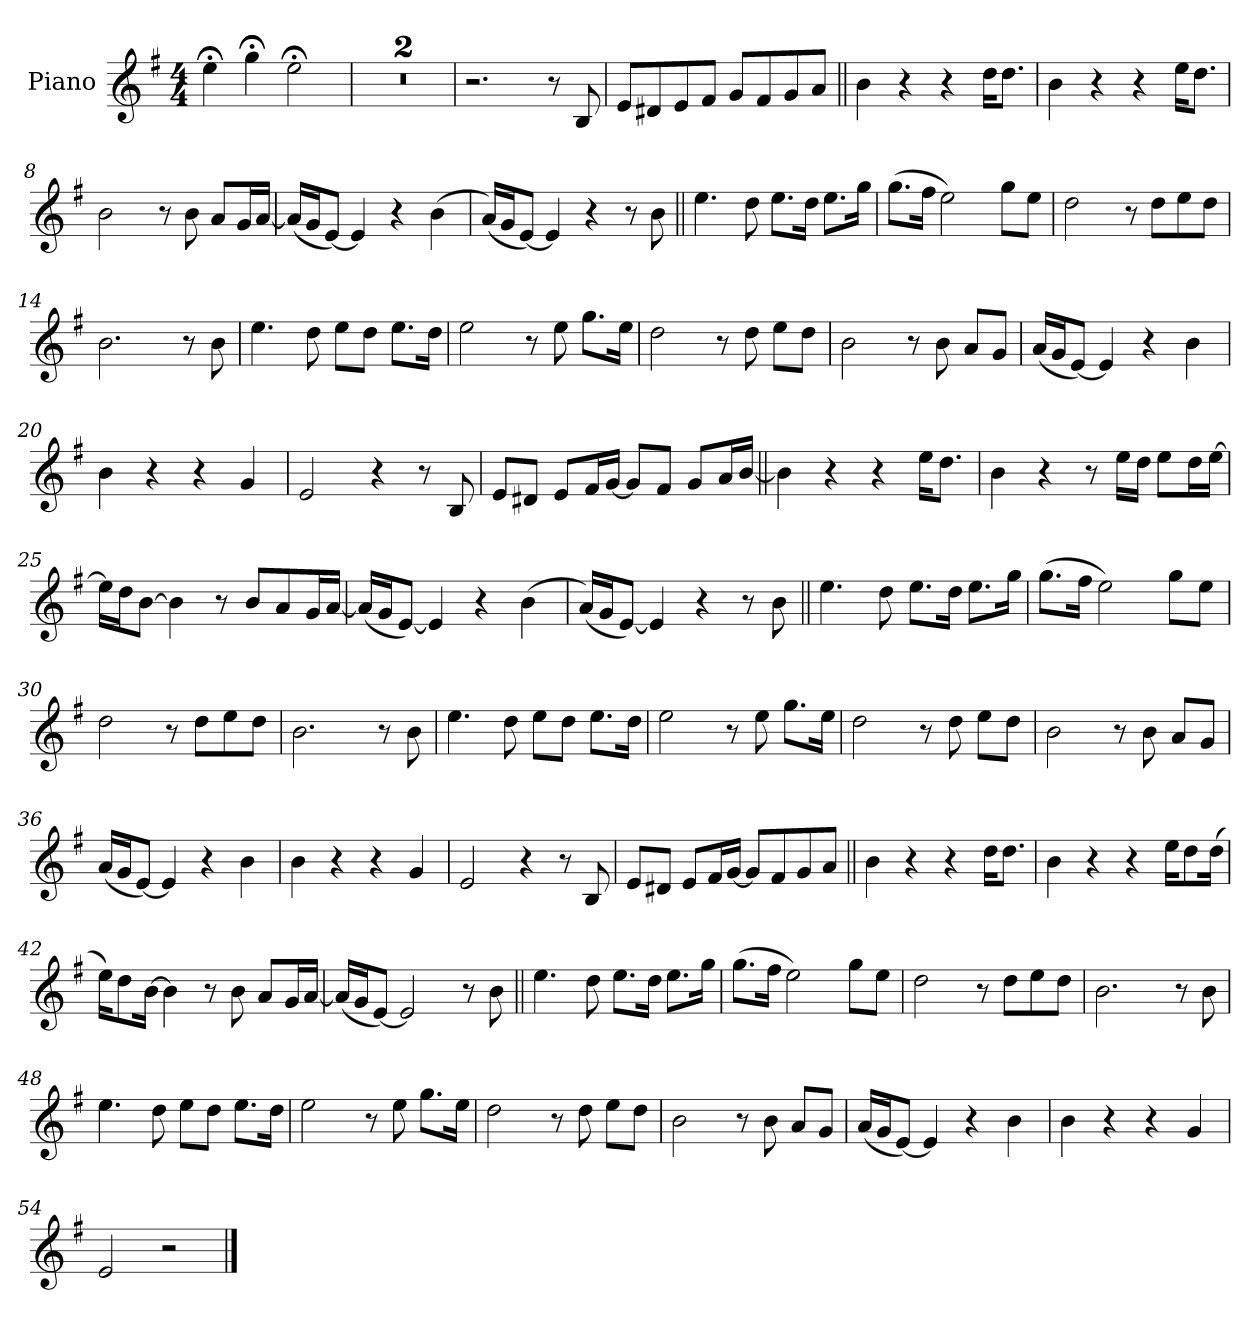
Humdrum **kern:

**kern
*part1
*staff1
*I"Piano
*I'Pno.
*clefG2
*k[f#]
*M4/4
*MM80
=1
4ee;<!
4gg;<!
2ee;<!
=2
1r
=3
1r
=4
2.r
8r
8B
=5
8eL
8d#X
8e
8f#J
8gL
8f#
8g
8aJ
=6||
4b
4r
4r
16ddKL
8.ddJ
=7
4b
4r
4r
16eeKL
8.ddJ
=8
2b
8r
8b
8aL
16gL
[16aJJ
=9
(16aLL]
16gJ
[8eJ)
4e]
4r
(4b
=10
(16aLL)
16gJ
[8eJ)
4e]
4r
8r
8b
=11||
4.ee
8dd
8.eeL
16ddJk
8.eeL
16ggJk
=12
(8.ggL
16ff#Jk
2ee)
8ggL
8eeJ
=13
2dd
8r
8ddL
8ee
8ddJ
=14
2.b
8r
8b
=15
4.ee
8dd
8eeL
8ddJ
8.eeL
16ddJk
=16
2ee
8r
8ee
8.ggL
16eeJk
=17
2dd
8r
8dd
8eeL
8ddJ
=18
2b
8r
8b
8aL
8gJ
=19
(16aLL
16gJ
[8eJ)
4e]
4r
4b
=20
4b
4r
4r
4g!
=21
2e!
4r
8r
8B
=22
8eL
8d#XJ
8eL
16f#L
[16gJJ
8gL]
8f#J
8gL
16aL
[16bJJ
=23||
4b]
4r
4r
16eeKL
8.ddJ
=24
4b
4r
8r
16eeLL
16ddJJ
8eeL
16ddL
[16eeJJ
=25
16eeLL]
16ddJ
[8bJ
4b]
8r
8bL
8a
16gL
[16aJJ
=26
(16aLL]
16gJ
[8eJ)
4e]
4r
(4b
=27
(16aLL)
16gJ
[8eJ)
4e]
4r
8r
8b
=28||
4.ee
8dd
8.eeL
16ddJk
8.eeL
16ggJk
=29
(8.ggL
16ff#Jk
2ee)
8ggL
8eeJ
=30
2dd
8r
8ddL
8ee
8ddJ
=31
2.b
8r
8b
=32
4.ee
8dd
8eeL
8ddJ
8.eeL
16ddJk
=33
2ee
8r
8ee
8.ggL
16eeJk
=34
2dd
8r
8dd
8eeL
8ddJ
=35
2b
8r
8b
8aL
8gJ
=36
(16aLL
16gJ
[8eJ)
4e]
4r
4b
=37
4b
4r
4r
4g!
=38
2e!
4r
8r
8B
=39
8eL
8d#XJ
8eL
16f#L
[16gJJ
8gL]
8f#
8g
8aJ
=40||
4b
4r
4r
16ddKL
8.ddJ
=41
4b
4r
4r
16eeKL
8dd
(16ddJk
=42
16eeKL)
8dd
[16bJk
4b]
8r
8b
8aL
16gL
[16aJJ
=43
(16aLL]
16gJ
[8eJ)
2e]
8r
8b
=44||
4.ee
8dd
8.eeL
16ddJk
8.eeL
16ggJk
=45
(8.ggL
16ff#Jk
2ee)
8ggL
8eeJ
=46
2dd
8r
8ddL
8ee
8ddJ
=47
2.b
8r
8b
=48
4.ee
8dd
8eeL
8ddJ
8.eeL
16ddJk
=49
2ee
8r
8ee
8.ggL
16eeJk
=50
2dd
8r
8dd
8eeL
8ddJ
=51
2b
8r
8b
8aL
8gJ
=52
(16aLL
16gJ
[8eJ)
4e]
4r
4b
=53
4b
4r
4r
4g!
=54
2e!
2r
==
*-
